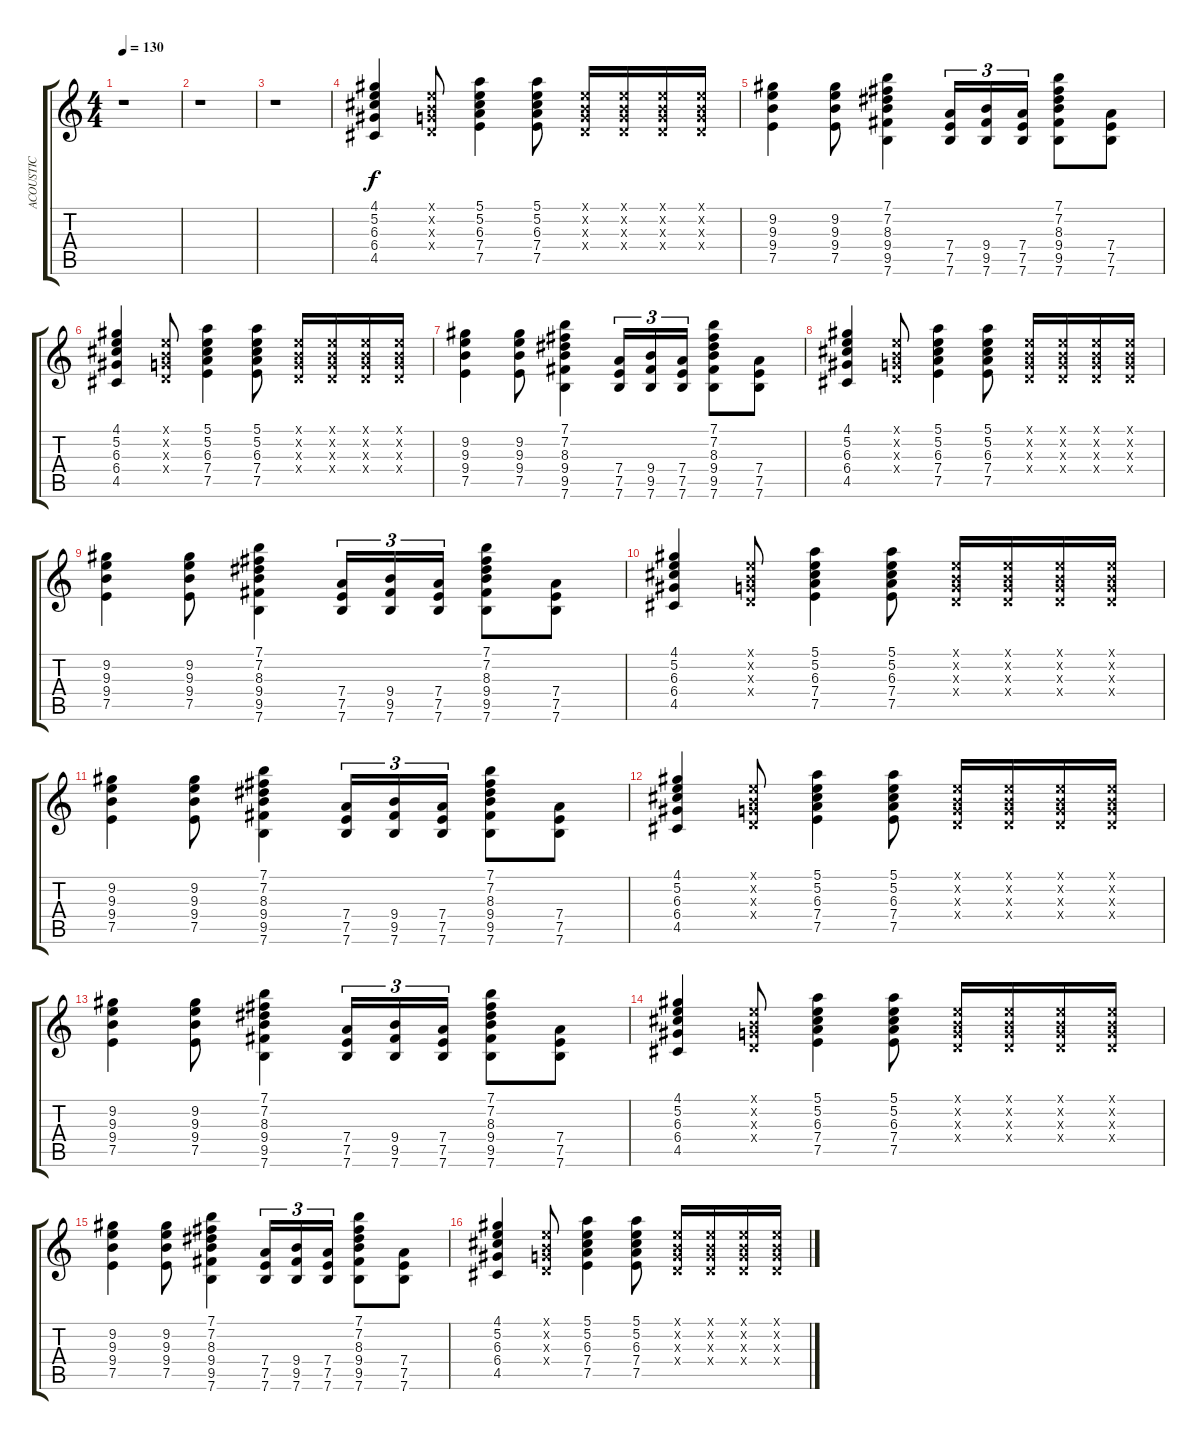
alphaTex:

\track ("ACOUSTIC" "ACOUSTIC") {instrument acousticguitarsteel}
\staff {score tabs}
\tuning (E4 B3 G3 D3 A2 E2) {hide}
\ts (4 4)
\tempo 130
\clef g2
\ks c
r.1{dy f} |
r.1 |
r.1 |
(4.1 5.2 6.3 6.4 4.5).4 (0.1{x} 0.2{x} 0.3{x} 0.4{x}).8 (5.1 5.2 6.3 7.4 7.5).4 (5.1 5.2 6.3 7.4 7.5).8 (0.1{x} 0.2{x} 0.3{x} 0.4{x}).16 (0.1{x} 0.2{x} 0.3{x} 0.4{x}).16 (0.1{x} 0.2{x} 0.3{x} 0.4{x}).16 (0.1{x} 0.2{x} 0.3{x} 0.4{x}).16 |
(9.2 9.3 9.4 7.5).4 (9.2 9.3 9.4 7.5).8 (7.1 7.2 8.3 9.4 9.5 7.6).4 (7.4 7.5 7.6).16{tu (3 2)} (9.4 9.5 7.6).16{tu (3 2)} (7.4 7.5 7.6).16{tu (3 2)} (7.1 7.2 8.3 9.4 9.5 7.6).8 (7.4 7.5 7.6).8 |
(4.1 5.2 6.3 6.4 4.5).4 (0.1{x} 0.2{x} 0.3{x} 0.4{x}).8 (5.1 5.2 6.3 7.4 7.5).4 (5.1 5.2 6.3 7.4 7.5).8 (0.1{x} 0.2{x} 0.3{x} 0.4{x}).16 (0.1{x} 0.2{x} 0.3{x} 0.4{x}).16 (0.1{x} 0.2{x} 0.3{x} 0.4{x}).16 (0.1{x} 0.2{x} 0.3{x} 0.4{x}).16 |
(9.2 9.3 9.4 7.5).4 (9.2 9.3 9.4 7.5).8 (7.1 7.2 8.3 9.4 9.5 7.6).4 (7.4 7.5 7.6).16{tu (3 2)} (9.4 9.5 7.6).16{tu (3 2)} (7.4 7.5 7.6).16{tu (3 2)} (7.1 7.2 8.3 9.4 9.5 7.6).8 (7.4 7.5 7.6).8 |
(4.1 5.2 6.3 6.4 4.5).4 (0.1{x} 0.2{x} 0.3{x} 0.4{x}).8 (5.1 5.2 6.3 7.4 7.5).4 (5.1 5.2 6.3 7.4 7.5).8 (0.1{x} 0.2{x} 0.3{x} 0.4{x}).16 (0.1{x} 0.2{x} 0.3{x} 0.4{x}).16 (0.1{x} 0.2{x} 0.3{x} 0.4{x}).16 (0.1{x} 0.2{x} 0.3{x} 0.4{x}).16 |
(9.2 9.3 9.4 7.5).4 (9.2 9.3 9.4 7.5).8 (7.1 7.2 8.3 9.4 9.5 7.6).4 (7.4 7.5 7.6).16{tu (3 2)} (9.4 9.5 7.6).16{tu (3 2)} (7.4 7.5 7.6).16{tu (3 2)} (7.1 7.2 8.3 9.4 9.5 7.6).8 (7.4 7.5 7.6).8 |
(4.1 5.2 6.3 6.4 4.5).4 (0.1{x} 0.2{x} 0.3{x} 0.4{x}).8 (5.1 5.2 6.3 7.4 7.5).4 (5.1 5.2 6.3 7.4 7.5).8 (0.1{x} 0.2{x} 0.3{x} 0.4{x}).16 (0.1{x} 0.2{x} 0.3{x} 0.4{x}).16 (0.1{x} 0.2{x} 0.3{x} 0.4{x}).16 (0.1{x} 0.2{x} 0.3{x} 0.4{x}).16 |
(9.2 9.3 9.4 7.5).4 (9.2 9.3 9.4 7.5).8 (7.1 7.2 8.3 9.4 9.5 7.6).4 (7.4 7.5 7.6).16{tu (3 2)} (9.4 9.5 7.6).16{tu (3 2)} (7.4 7.5 7.6).16{tu (3 2)} (7.1 7.2 8.3 9.4 9.5 7.6).8 (7.4 7.5 7.6).8 |
(4.1 5.2 6.3 6.4 4.5).4 (0.1{x} 0.2{x} 0.3{x} 0.4{x}).8 (5.1 5.2 6.3 7.4 7.5).4 (5.1 5.2 6.3 7.4 7.5).8 (0.1{x} 0.2{x} 0.3{x} 0.4{x}).16 (0.1{x} 0.2{x} 0.3{x} 0.4{x}).16 (0.1{x} 0.2{x} 0.3{x} 0.4{x}).16 (0.1{x} 0.2{x} 0.3{x} 0.4{x}).16 |
(9.2 9.3 9.4 7.5).4 (9.2 9.3 9.4 7.5).8 (7.1 7.2 8.3 9.4 9.5 7.6).4 (7.4 7.5 7.6).16{tu (3 2)} (9.4 9.5 7.6).16{tu (3 2)} (7.4 7.5 7.6).16{tu (3 2)} (7.1 7.2 8.3 9.4 9.5 7.6).8 (7.4 7.5 7.6).8 |
(4.1 5.2 6.3 6.4 4.5).4 (0.1{x} 0.2{x} 0.3{x} 0.4{x}).8 (5.1 5.2 6.3 7.4 7.5).4 (5.1 5.2 6.3 7.4 7.5).8 (0.1{x} 0.2{x} 0.3{x} 0.4{x}).16 (0.1{x} 0.2{x} 0.3{x} 0.4{x}).16 (0.1{x} 0.2{x} 0.3{x} 0.4{x}).16 (0.1{x} 0.2{x} 0.3{x} 0.4{x}).16 |
(9.2 9.3 9.4 7.5).4 (9.2 9.3 9.4 7.5).8 (7.1 7.2 8.3 9.4 9.5 7.6).4 (7.4 7.5 7.6).16{tu (3 2)} (9.4 9.5 7.6).16{tu (3 2)} (7.4 7.5 7.6).16{tu (3 2)} (7.1 7.2 8.3 9.4 9.5 7.6).8 (7.4 7.5 7.6).8 |
(4.1 5.2 6.3 6.4 4.5).4 (0.1{x} 0.2{x} 0.3{x} 0.4{x}).8 (5.1 5.2 6.3 7.4 7.5).4 (5.1 5.2 6.3 7.4 7.5).8 (0.1{x} 0.2{x} 0.3{x} 0.4{x}).16 (0.1{x} 0.2{x} 0.3{x} 0.4{x}).16 (0.1{x} 0.2{x} 0.3{x} 0.4{x}).16 (0.1{x} 0.2{x} 0.3{x} 0.4{x}).16
